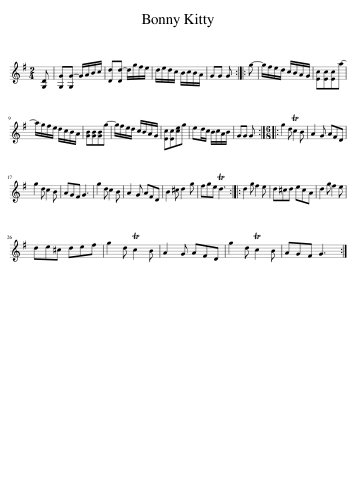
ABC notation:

X:1
L:1/8
M:2/4
I:linebreak $
K:G
V:1 treble
V:1
 [G,D] | [G,G][G,G-] G/A/B/c/ | [Dd][Dd-] d/g/f/e/ | d/e/d/c/ B/c/B/A/ | GG G :: %5
 g- | g/f/e/d/ c/B/A/G/ | [Ec][Ec][Ec]a- |$ a/g/f/e/ d/c/B/A/ | [GB][GB][GB]g- | %10
 g/f/e/d/ c/B/A/G/ | [Ec][Ec][ce]g | ed/c/ B/c/A/B/ | GG G ::[M:6/8] g2 d Tc2 B | %15
 A2 G AFD |$ g2 d c2 B | AGF G3 | g2 d c2 B | A2 G AFD | %20
 B2 ^c d2 g | fge Td3 :: d2 g f2 e | d^cd ecA | d2 g f2 e |$ %25
 de^c def | g2 d Tc2 B | A2 G AFD | g2 d Tc2 B | AGF G3 :| %30
